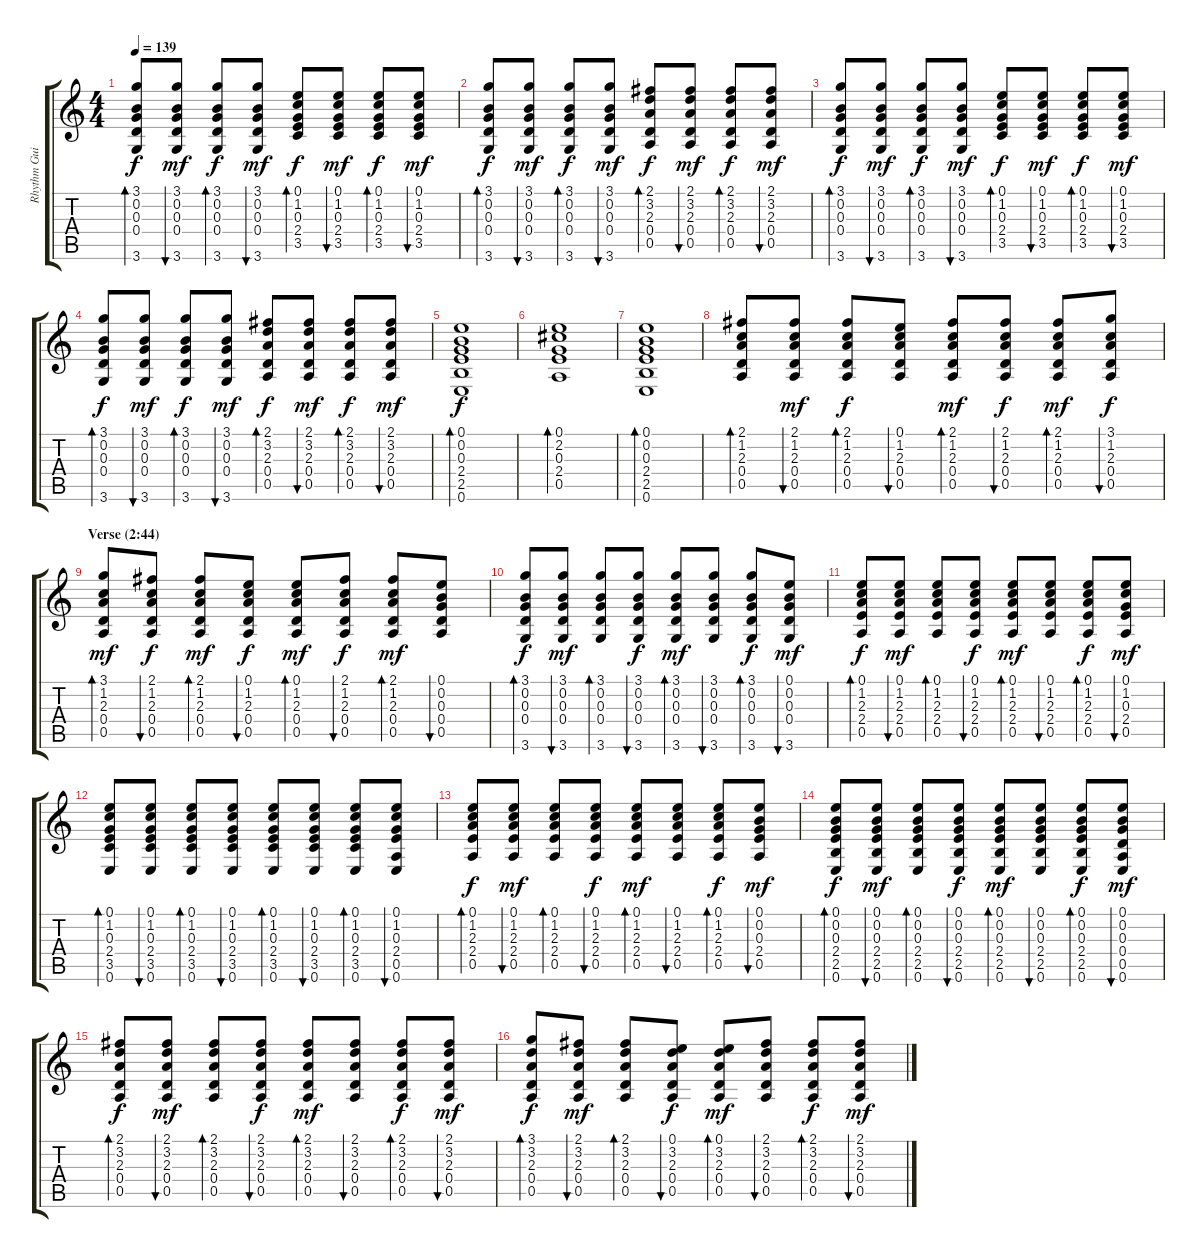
\track ("Rhythm Guitar" "Rhythm Gui") {instrument acousticguitarsteel}
\staff {score tabs}
\tuning (E4 B3 G3 D3 A2 E2) {hide}
\ts (4 4)
\tempo 139
\clef g2
\ks c
(3.1 0.2 0.3 0.4 3.6).8{bd 30 dy f} (3.1 0.2 0.3 0.4 3.6).8{bu 30 dy mf} (3.1 0.2 0.3 0.4 3.6).8{bd 30 dy f} (3.1 0.2 0.3 0.4 3.6).8{bu 30 dy mf} (0.1 1.2 0.3 2.4 3.5).8{bd 30 dy f} (0.1 1.2 0.3 2.4 3.5).8{bu 30 dy mf} (0.1 1.2 0.3 2.4 3.5).8{bd 30 dy f} (0.1 1.2 0.3 2.4 3.5).8{bu 30 dy mf} |
(3.1 0.2 0.3 0.4 3.6).8{bd 30 dy f} (3.1 0.2 0.3 0.4 3.6).8{bu 30 dy mf} (3.1 0.2 0.3 0.4 3.6).8{bd 30 dy f} (3.1 0.2 0.3 0.4 3.6).8{bu 30 dy mf} (2.1 3.2 2.3 0.4 0.5).8{bd 30 dy f} (2.1 3.2 2.3 0.4 0.5).8{bu 30 dy mf} (2.1 3.2 2.3 0.4 0.5).8{bd 30 dy f} (2.1 3.2 2.3 0.4 0.5).8{bu 30 dy mf} |
(3.1 0.2 0.3 0.4 3.6).8{bd 30 dy f} (3.1 0.2 0.3 0.4 3.6).8{bu 30 dy mf} (3.1 0.2 0.3 0.4 3.6).8{bd 30 dy f} (3.1 0.2 0.3 0.4 3.6).8{bu 30 dy mf} (0.1 1.2 0.3 2.4 3.5).8{bd 30 dy f} (0.1 1.2 0.3 2.4 3.5).8{bu 30 dy mf} (0.1 1.2 0.3 2.4 3.5).8{bd 30 dy f} (0.1 1.2 0.3 2.4 3.5).8{bu 30 dy mf} |
(3.1 0.2 0.3 0.4 3.6).8{bd 30 dy f} (3.1 0.2 0.3 0.4 3.6).8{bu 30 dy mf} (3.1 0.2 0.3 0.4 3.6).8{bd 30 dy f} (3.1 0.2 0.3 0.4 3.6).8{bu 30 dy mf} (2.1 3.2 2.3 0.4 0.5).8{bd 30 dy f} (2.1 3.2 2.3 0.4 0.5).8{bu 30 dy mf} (2.1 3.2 2.3 0.4 0.5).8{bd 30 dy f} (2.1 3.2 2.3 0.4 0.5).8{bu 30 dy mf} |
(0.1 0.2 0.3 2.4 2.5 0.6).1{bd 30 dy f} |
(0.1 2.2 0.3 2.4 0.5).1{bd 30} |
(0.1 0.2 0.3 2.4 2.5 0.6).1{bd 30} |
(2.1 1.2 2.3 0.4 0.5).8{bd 30} (2.1 1.2 2.3 0.4 0.5).8{bu 30 dy mf} (2.1 1.2 2.3 0.4 0.5).8{bd 30 dy f} (0.1 1.2 2.3 0.4 0.5).8{bu 30} (2.1 1.2 2.3 0.4 0.5).8{bd 30 dy mf} (2.1 1.2 2.3 0.4 0.5).8{bu 30 dy f} (2.1 1.2 2.3 0.4 0.5).8{bd 30 dy mf} (3.1 1.2 2.3 0.4 0.5).8{bu 30 dy f} |
\section ("" "Verse (2:44)")
(3.1 1.2 2.3 0.4 0.5).8{bd 30 dy mf} (2.1 1.2 2.3 0.4 0.5).8{bu 30 dy f} (2.1 1.2 2.3 0.4 0.5).8{bd 30 dy mf} (0.1 1.2 2.3 0.4 0.5).8{bu 30 dy f} (0.1 1.2 2.3 0.4 0.5).8{bd 30 dy mf} (2.1 1.2 2.3 0.4 0.5).8{bu 30 dy f} (2.1 1.2 2.3 0.4 0.5).8{bd 30 dy mf} (0.1 0.2 0.3 0.4 0.5).8{bu 30} |
(3.1 0.2 0.3 0.4 3.6).8{bd 30 dy f} (3.1 0.2 0.3 0.4 3.6).8{bu 30 dy mf} (3.1 0.2 0.3 0.4 3.6).8{bd 30} (3.1 0.2 0.3 0.4 3.6).8{bu 30 dy f} (3.1 0.2 0.3 0.4 3.6).8{bd 30 dy mf} (3.1 0.2 0.3 0.4 3.6).8{bu 30} (3.1 0.2 0.3 0.4 3.6).8{bd 30 dy f} (0.1 0.2 0.3 0.4 3.6).8{bu 30 dy mf} |
(0.1 1.2 2.3 2.4 0.5).8{bd 30 dy f} (0.1 1.2 2.3 2.4 0.5).8{bu 30 dy mf} (0.1 1.2 2.3 2.4 0.5).8{bd 30} (0.1 1.2 2.3 2.4 0.5).8{bu 30 dy f} (0.1 1.2 2.3 2.4 0.5).8{bd 30 dy mf} (0.1 1.2 2.3 2.4 0.5).8{bu 30} (0.1 1.2 2.3 2.4 0.5).8{bd 30 dy f} (0.1 1.2 0.3 2.4 0.5).8{bu 30 dy mf} |
(0.1 1.2 0.3 2.4 3.5 0.6).8{bd 30} (0.1 1.2 0.3 2.4 3.5 0.6).8{bu 30} (0.1 1.2 0.3 2.4 3.5 0.6).8{bd 30} (0.1 1.2 0.3 2.4 3.5 0.6).8{bu 30} (0.1 1.2 0.3 2.4 3.5 0.6).8{bd 30} (0.1 1.2 0.3 2.4 3.5 0.6).8{bu 30} (0.1 1.2 0.3 2.4 3.5 0.6).8{bd 30} (0.1 1.2 0.3 2.4 0.5 0.6).8{bu 30} |
(0.1 1.2 2.3 2.4 0.5).8{bd 30 dy f} (0.1 1.2 2.3 2.4 0.5).8{bu 30 dy mf} (0.1 1.2 2.3 2.4 0.5).8{bd 30} (0.1 1.2 2.3 2.4 0.5).8{bu 30 dy f} (0.1 1.2 2.3 2.4 0.5).8{bd 30 dy mf} (0.1 1.2 2.3 2.4 0.5).8{bu 30} (0.1 1.2 2.3 2.4 0.5).8{bd 30 dy f} (0.1 0.2 0.3 2.4 0.5).8{bu 30 dy mf} |
(0.1 0.2 0.3 2.4 2.5 0.6).8{bd 30 dy f} (0.1 0.2 0.3 2.4 2.5 0.6).8{bu 30 dy mf} (0.1 0.2 0.3 2.4 2.5 0.6).8{bd 30} (0.1 0.2 0.3 2.4 2.5 0.6).8{bu 30 dy f} (0.1 0.2 0.3 2.4 2.5 0.6).8{bd 30 dy mf} (0.1 0.2 0.3 2.4 2.5 0.6).8{bu 30} (0.1 0.2 0.3 2.4 2.5 0.6).8{bd 30 dy f} (0.1 0.2 0.3 0.4 0.5 0.6).8{bu 30 dy mf} |
(2.1 3.2 2.3 0.4 0.5).8{bd 30 dy f} (2.1 3.2 2.3 0.4 0.5).8{bu 30 dy mf} (2.1 3.2 2.3 0.4 0.5).8{bd 30} (2.1 3.2 2.3 0.4 0.5).8{bu 30 dy f} (2.1 3.2 2.3 0.4 0.5).8{bd 30 dy mf} (2.1 3.2 2.3 0.4 0.5).8{bu 30} (2.1 3.2 2.3 0.4 0.5).8{bd 30 dy f} (2.1 3.2 2.3 0.4 0.5).8{bu 30 dy mf} |
(3.1 3.2 2.3 0.4 0.5).8{bd 30 dy f} (2.1 3.2 2.3 0.4 0.5).8{bu 30 dy mf} (2.1 3.2 2.3 0.4 0.5).8{bd 30} (0.1 3.2 2.3 0.4 0.5).8{bu 30 dy f} (0.1 3.2 2.3 0.4 0.5).8{bd 30 dy mf} (2.1 3.2 2.3 0.4 0.5).8{bu 30} (2.1 3.2 2.3 0.4 0.5).8{bd 30 dy f} (2.1 3.2 2.3 0.4 0.5).8{bu 30 dy mf}
